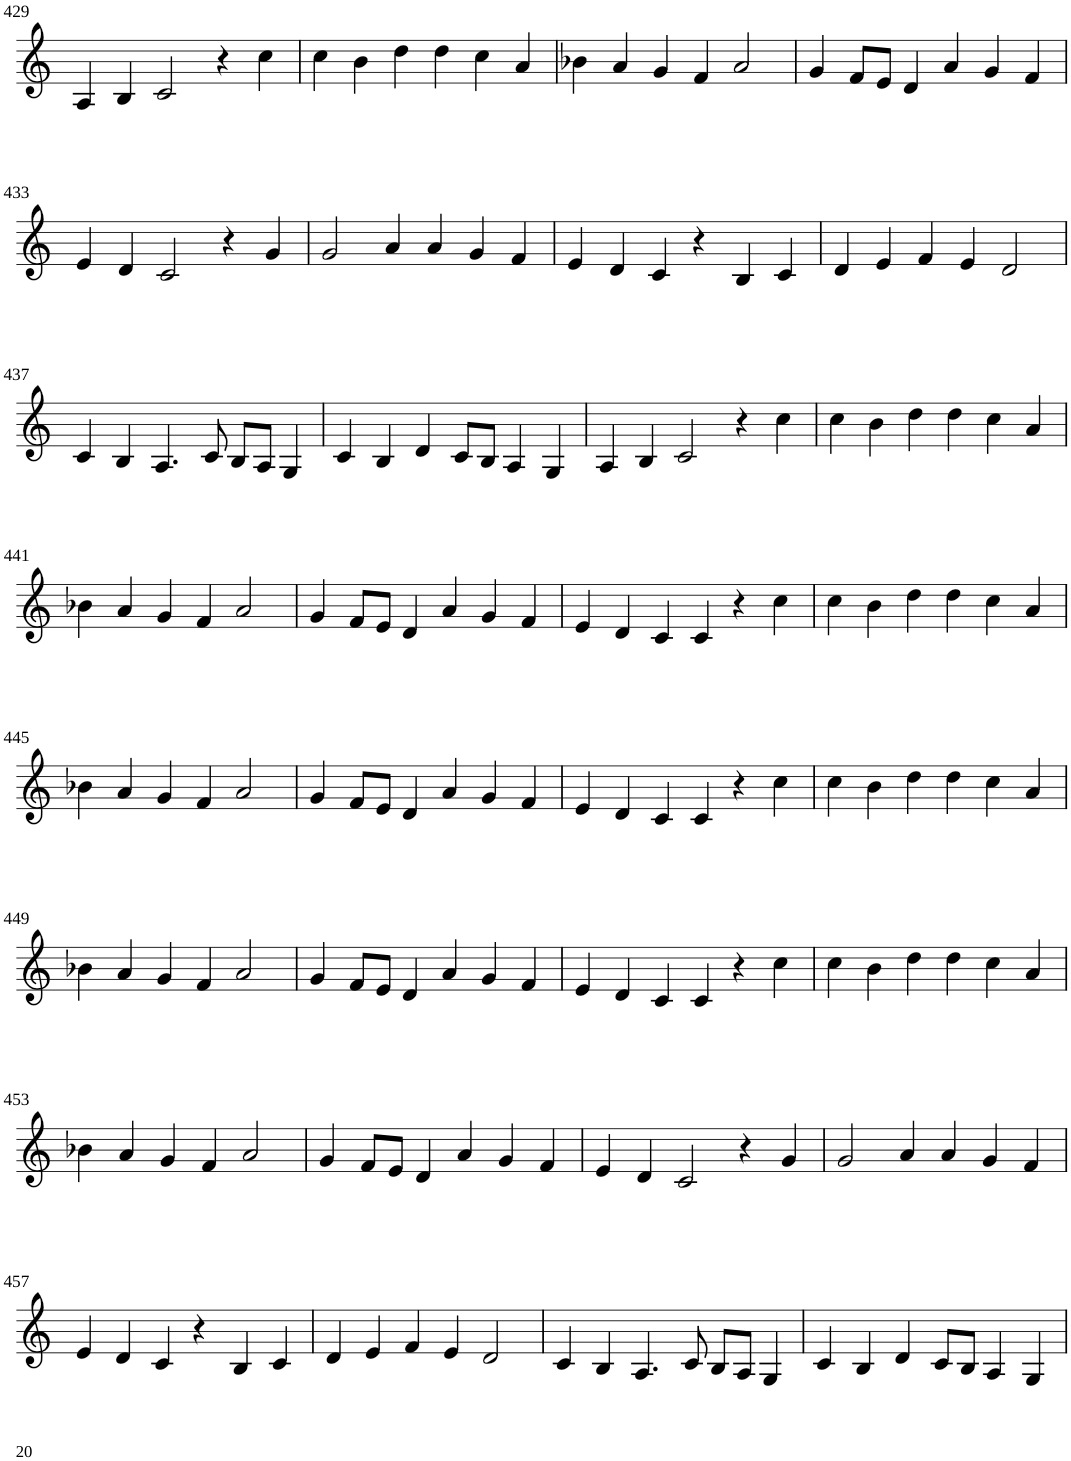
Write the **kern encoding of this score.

**kern
*part1
*staff1
*I"Violin
!!LO:PB:g=z
*clefG2
*k[]
*M6/4
=429
4A/
4B/
2c/
4r
4cc\
=430
4cc\
4b\
4dd\
4dd\
4cc\
4a/
=431
4b-X\
4a/
4g/
4f/
2a/
=432
4g/
8f/L
8e/J
4d/
4a/
4g/
4f/
!!LO:LB:g=z
=433
4e/
4d/
2c/
4r
4g/
=434
2g/
4a/
4a/
4g/
4f/
=435
4e/
4d/
4c/
4r
4B/
4c/
=436
4d/
4e/
4f/
4e/
2d/
!!LO:LB:g=z
=437
4c/
4B/
4.A/
8c/
8B/L
8A/J
4G/
=438
4c/
4B/
4d/
8c/L
8B/J
4A/
4G/
=439
4A/
4B/
2c/
4r
4cc\
=440
4cc\
4b\
4dd\
4dd\
4cc\
4a/
!!LO:LB:g=z
=441
4b-X\
4a/
4g/
4f/
2a/
=442
4g/
8f/L
8e/J
4d/
4a/
4g/
4f/
=443
4e/
4d/
4c/
4c/
4r
4cc\
=444
4cc\
4b\
4dd\
4dd\
4cc\
4a/
!!LO:LB:g=z
=445
4b-X\
4a/
4g/
4f/
2a/
=446
4g/
8f/L
8e/J
4d/
4a/
4g/
4f/
=447
4e/
4d/
4c/
4c/
4r
4cc\
=448
4cc\
4b\
4dd\
4dd\
4cc\
4a/
!!LO:LB:g=z
=449
4b-X\
4a/
4g/
4f/
2a/
=450
4g/
8f/L
8e/J
4d/
4a/
4g/
4f/
=451
4e/
4d/
4c/
4c/
4r
4cc\
=452
4cc\
4b\
4dd\
4dd\
4cc\
4a/
!!LO:LB:g=z
=453
4b-X\
4a/
4g/
4f/
2a/
=454
4g/
8f/L
8e/J
4d/
4a/
4g/
4f/
=455
4e/
4d/
2c/
4r
4g/
=456
2g/
4a/
4a/
4g/
4f/
!!LO:LB:g=z
=457
4e/
4d/
4c/
4r
4B/
4c/
=458
4d/
4e/
4f/
4e/
2d/
=459
4c/
4B/
4.A/
8c/
8B/L
8A/J
4G/
=460
4c/
4B/
4d/
8c/L
8B/J
4A/
4G/
=
*-
